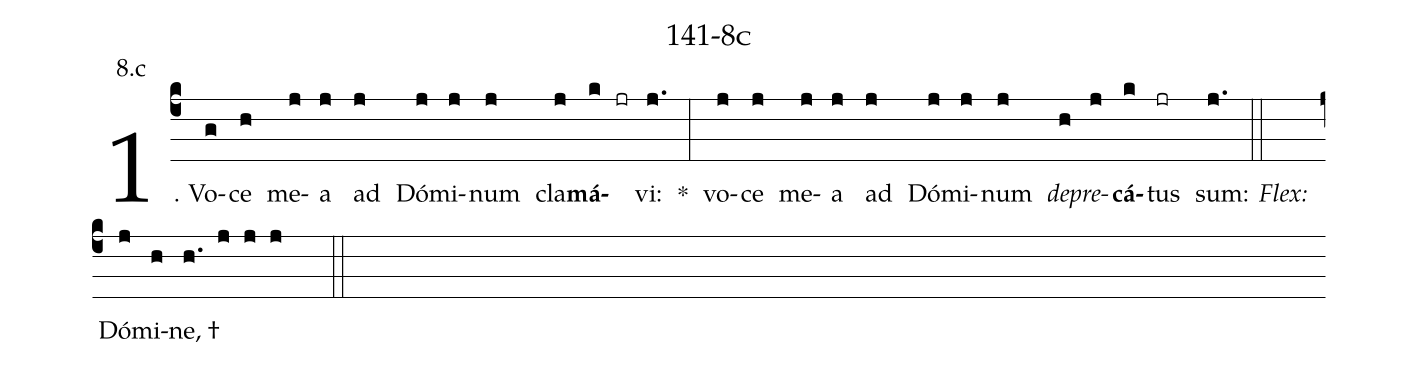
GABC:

name: 141-8c;
annotation: 8.c;
%%
(c4)1. Vo(g)ce(h) me(j)a(j) ad(j) Dó(j)mi(j)num(j) cla(j)<b>má</b>(k jr)vi:(j.) *(:) vo(j)ce(j) me(j)a(j) ad(j) Dó(j)mi(j)num(j) <i>de</i>(h)<i>pre</i>(j)<b>cá</b>(k)tus(jr) sum:(j.) (::)
<i>Flex:</i>()  Dó(j)mi(h)ne, †(h. j j j  ::)
